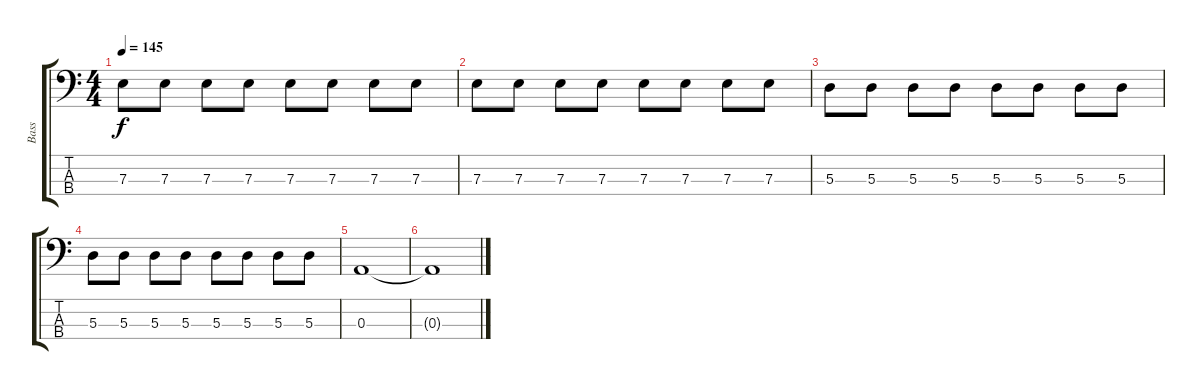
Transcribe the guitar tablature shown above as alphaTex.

\track ("Bass" "Bass") {instrument electricbassfinger}
\staff {score tabs}
\tuning (G2 D2 A1 E1) {hide}
\ts (4 4)
\tempo 145
\clef f4
\ks c
7.3.8{dy f} 7.3.8 7.3.8 7.3.8 7.3.8 7.3.8 7.3.8 7.3.8 |
7.3.8 7.3.8 7.3.8 7.3.8 7.3.8 7.3.8 7.3.8 7.3.8 |
5.3.8 5.3.8 5.3.8 5.3.8 5.3.8 5.3.8 5.3.8 5.3.8 |
5.3.8 5.3.8 5.3.8 5.3.8 5.3.8 5.3.8 5.3.8 5.3.8 |
0.3.1 |
0.3{t}.1
